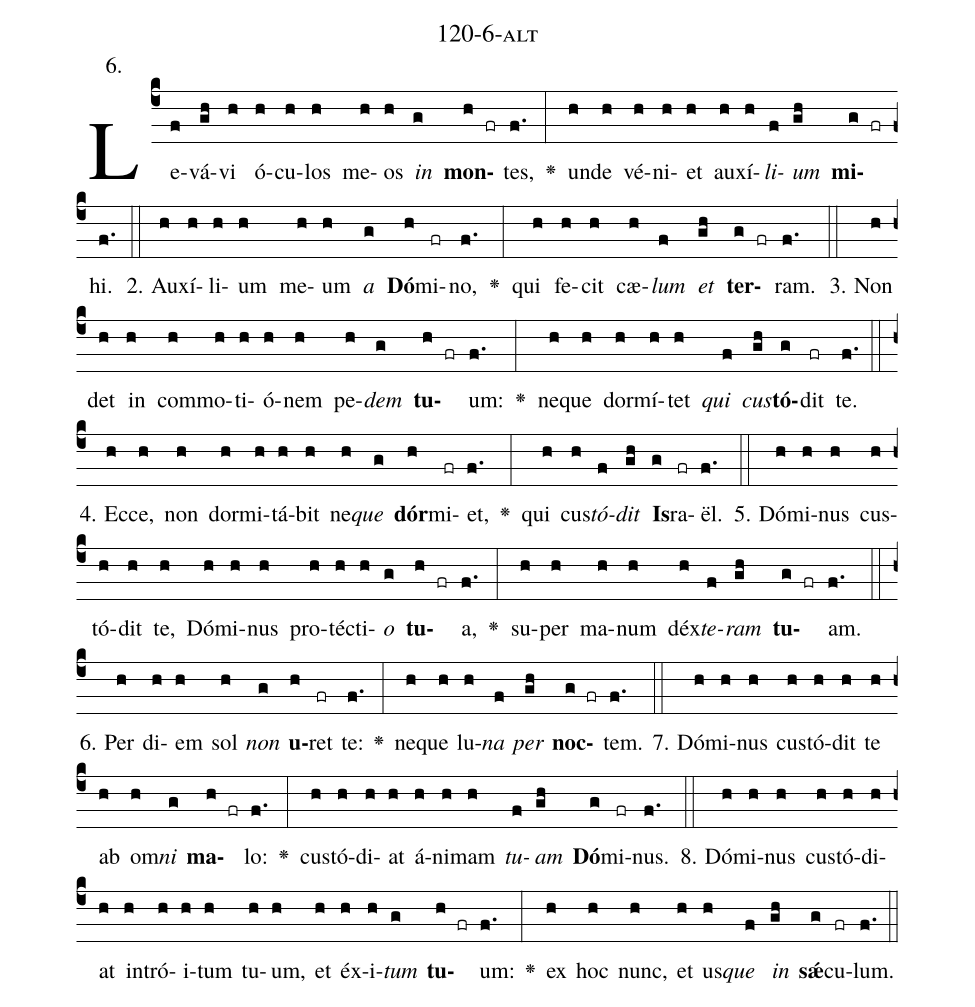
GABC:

name: 120-6-alt;
annotation: 6.;
%%
(c4)Le(f)vá(gh)vi(h) ó(h)cu(h)los(h) me(h)os(h) <i>in</i>(g) <b>mon</b>(h fr)tes,(f.) <v>\greheightstar</v>(:) un(h)de(h) vé(h)ni(h)et(h) au(h)xí(h)<i>li</i>(f)<i>um</i>(gh) <b>mi</b>(g fr)hi.(f.) (::)
2. Au(h)xí(h)li(h)um(h) me(h)um(h) <i>a</i>(g) <b>Dó</b>(h)mi(fr)no,(f.) <v>\greheightstar</v>(:) qui(h) fe(h)cit(h) cæ(h)<i>lum</i>(f) <i>et</i>(gh) <b>ter</b>(g fr)ram.(f.) (::)
3. Non(h) det(h) in(h) com(h)mo(h)ti(h)ó(h)nem(h) pe(h)<i>dem</i>(g) <b>tu</b>(h fr)um:(f.) <v>\greheightstar</v>(:) ne(h)que(h) dor(h)mí(h)tet(h) <i>qui</i>(f) <i>cus</i>(gh)<b>tó</b>(g)dit(fr) te.(f.) (::)
4. Ec(h)ce,(h) non(h) dor(h)mi(h)tá(h)bit(h) ne(h)<i>que</i>(g) <b>dór</b>(h)mi(fr)et,(f.) <v>\greheightstar</v>(:) qui(h) cus(h)<i>tó</i>(f)<i>dit</i>(gh) <b>Is</b>(g)ra(fr)ël.(f.) (::)
5. Dó(h)mi(h)nus(h) cus(h)tó(h)dit(h) te,(h) Dó(h)mi(h)nus(h) pro(h)téc(h)ti(h)<i>o</i>(g) <b>tu</b>(h fr)a,(f.) <v>\greheightstar</v>(:) su(h)per(h) ma(h)num(h) déx(h)<i>te</i>(f)<i>ram</i>(gh) <b>tu</b>(g fr)am.(f.) (::)
6. Per(h) di(h)em(h) sol(h) <i>non</i>(g) <b>u</b>(h)ret(fr) te:(f.) <v>\greheightstar</v>(:) ne(h)que(h) lu(h)<i>na</i>(f) <i>per</i>(gh) <b>noc</b>(g fr)tem.(f.) (::)
7. Dó(h)mi(h)nus(h) cus(h)tó(h)dit(h) te(h) ab(h) om(h)<i>ni</i>(g) <b>ma</b>(h fr)lo:(f.) <v>\greheightstar</v>(:) cus(h)tó(h)di(h)at(h) á(h)ni(h)mam(h) <i>tu</i>(f)<i>am</i>(gh) <b>Dó</b>(g)mi(fr)nus.(f.) (::)
8. Dó(h)mi(h)nus(h) cus(h)tó(h)di(h)at(h) in(h)tró(h)i(h)tum(h) tu(h)um,(h) et(h) éx(h)i(h)<i>tum</i>(g) <b>tu</b>(h fr)um:(f.) <v>\greheightstar</v>(:) ex(h) hoc(h) nunc,(h) et(h) us(h)<i>que</i>(f) <i>in</i>(gh) <b>sǽ</b>(g)cu(fr)lum.(f.) (::)
